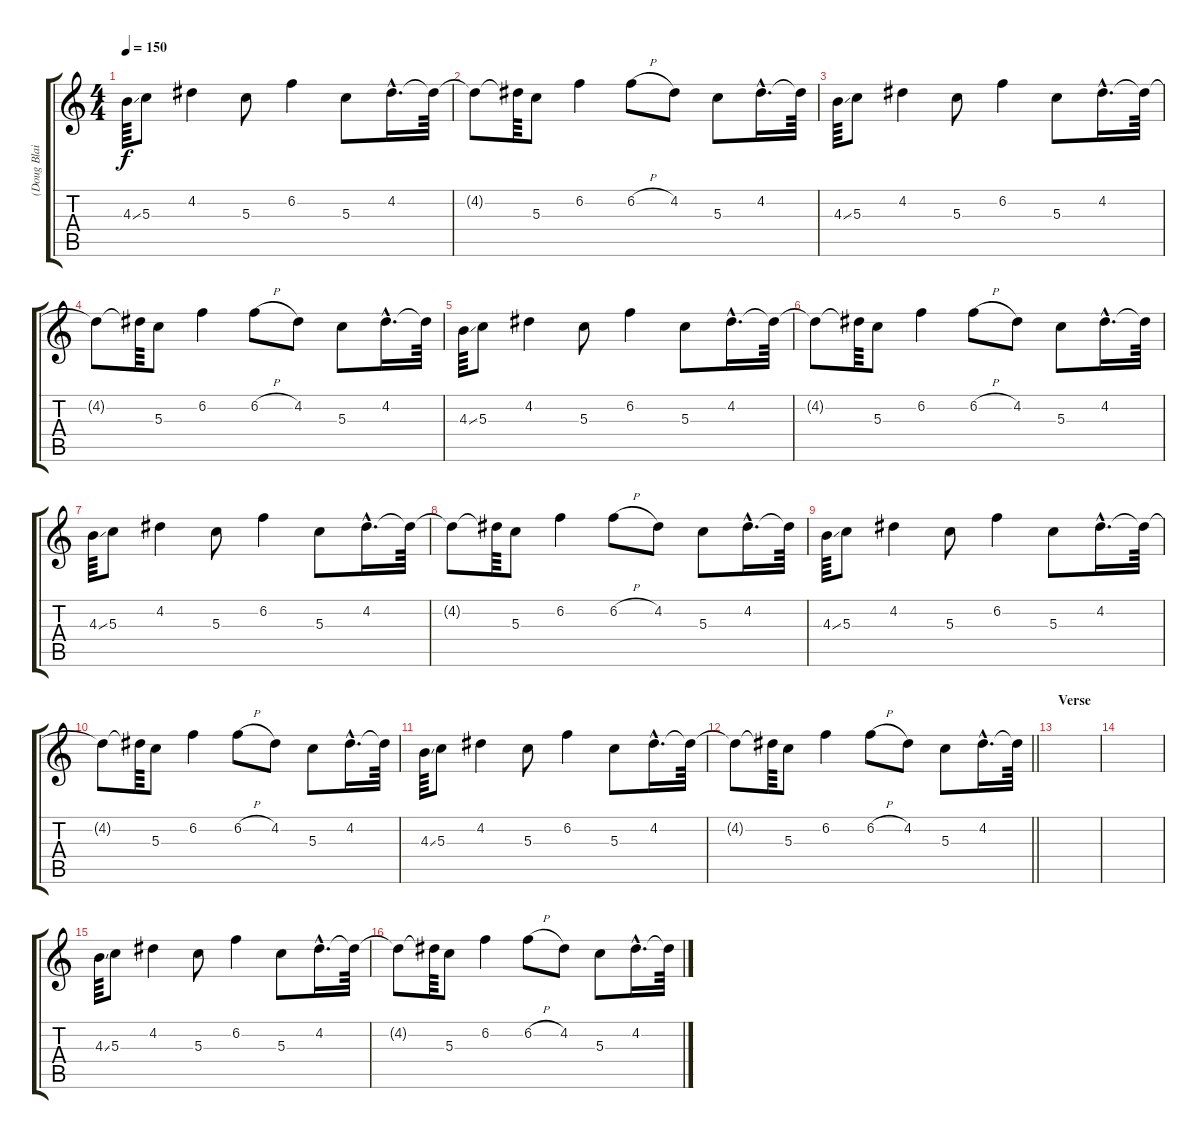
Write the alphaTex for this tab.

\track ("(Doug Blair) Lead Guitar" "(Doug Blai") {instrument distortionguitar}
\staff {score tabs}
\tuning (E4 B3 G3 D3 A2 E2) {hide}
\ts (4 4)
\tempo 150
\clef g2
\ks c
4.3{ss}.64{dy f} 5.3.8 4.2.4 5.3.8 6.2.4 5.3.8 4.2{hac}.16{d} 4.2{t}.64 |
4.2{t}.8 4.2{t}.64 5.3.8 6.2.4 6.2{h}.8 4.2.8 5.3.8 4.2{hac}.16{d} 4.2{t}.64 |
4.3{ss}.64 5.3.8 4.2.4 5.3.8 6.2.4 5.3.8 4.2{hac}.16{d} 4.2{t}.64 |
4.2{t}.8 4.2{t}.64 5.3.8 6.2.4 6.2{h}.8 4.2.8 5.3.8 4.2{hac}.16{d} 4.2{t}.64 |
4.3{ss}.64 5.3.8 4.2.4 5.3.8 6.2.4 5.3.8 4.2{hac}.16{d} 4.2{t}.64 |
4.2{t}.8 4.2{t}.64 5.3.8 6.2.4 6.2{h}.8 4.2.8 5.3.8 4.2{hac}.16{d} 4.2{t}.64 |
4.3{ss}.64 5.3.8 4.2.4 5.3.8 6.2.4 5.3.8 4.2{hac}.16{d} 4.2{t}.64 |
4.2{t}.8 4.2{t}.64 5.3.8 6.2.4 6.2{h}.8 4.2.8 5.3.8 4.2{hac}.16{d} 4.2{t}.64 |
4.3{ss}.64 5.3.8 4.2.4 5.3.8 6.2.4 5.3.8 4.2{hac}.16{d} 4.2{t}.64 |
4.2{t}.8 4.2{t}.64 5.3.8 6.2.4 6.2{h}.8 4.2.8 5.3.8 4.2{hac}.16{d} 4.2{t}.64 |
4.3{ss}.64 5.3.8 4.2.4 5.3.8 6.2.4 5.3.8 4.2{hac}.16{d} 4.2{t}.64 |
\barLineRight lightlight
4.2{t}.8 4.2{t}.64 5.3.8 6.2.4 6.2{h}.8 4.2.8 5.3.8 4.2{hac}.16{d} 4.2{t}.64 |
\section ("" "Verse")
|
|
4.3{ss}.64 5.3.8 4.2.4 5.3.8 6.2.4 5.3.8 4.2{hac}.16{d} 4.2{t}.64 |
4.2{t}.8 4.2{t}.64 5.3.8 6.2.4 6.2{h}.8 4.2.8 5.3.8 4.2{hac}.16{d} 4.2{t}.64
